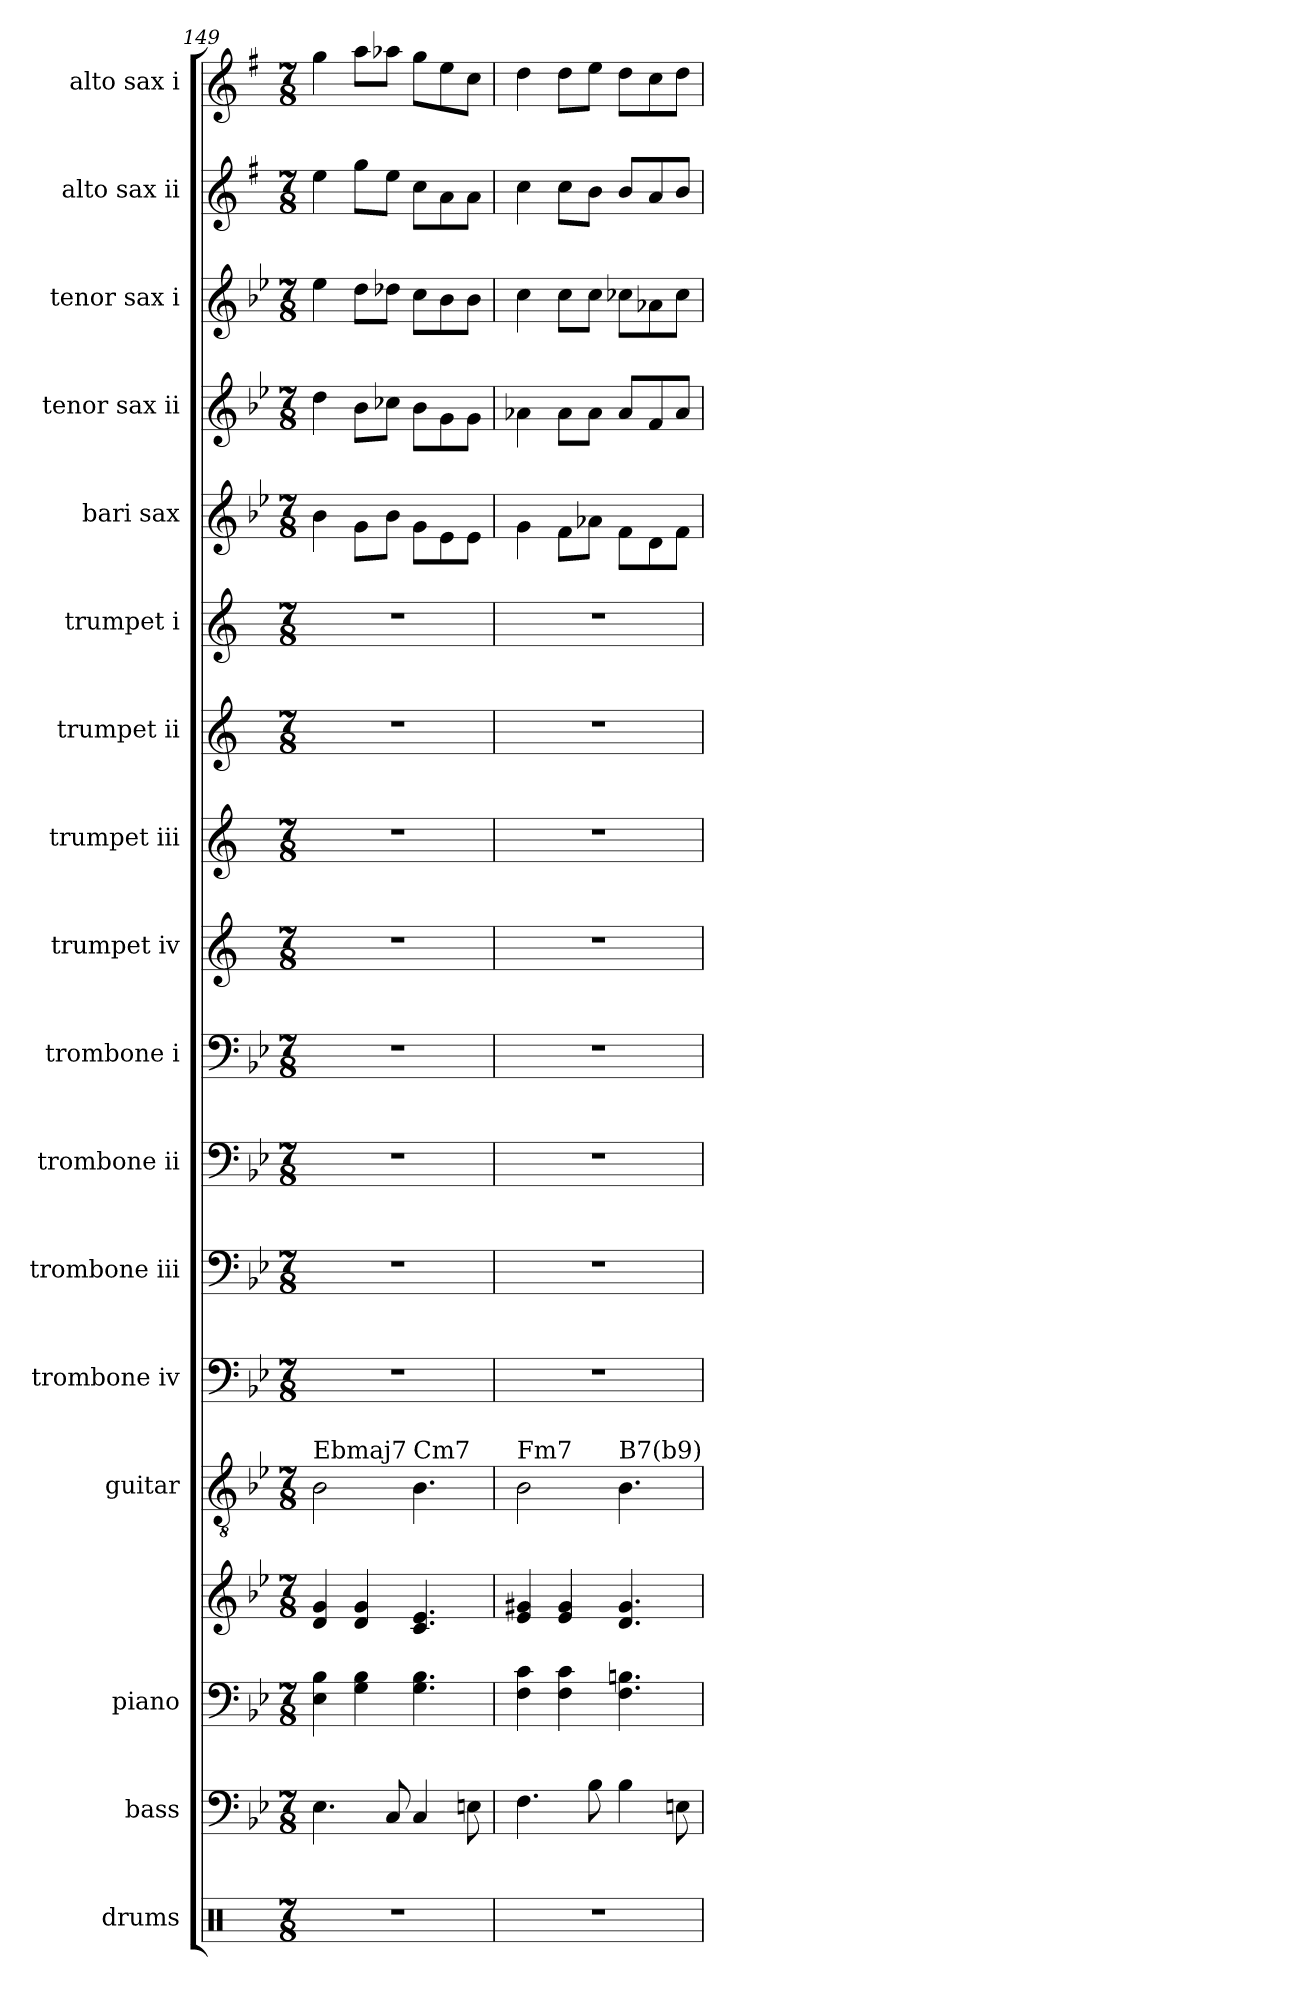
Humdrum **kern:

**kern	**kern	**kern	**kern	**kern	**kern	**kern	**kern	**kern	**kern	**kern	**kern	**kern	**kern	**kern	**kern	**kern	**kern
*part17	*part16	*part15	*part15	*part14	*part13	*part12	*part11	*part10	*part9	*part8	*part7	*part6	*part5	*part4	*part3	*part2	*part1
*staff18	*staff17	*staff16	*staff15	*staff14	*staff13	*staff12	*staff11	*staff10	*staff9	*staff8	*staff7	*staff6	*staff5	*staff4	*staff3	*staff2	*staff1
*I"drums	*I"bass	*I"piano	*	*I"guitar	*I"trombone iv	*I"trombone iii	*I"trombone ii	*I"trombone i	*I"trumpet iv	*I"trumpet iii	*I"trumpet ii	*I"trumpet i	*I"bari sax	*I"tenor sax ii	*I"tenor sax i	*I"alto sax ii	*I"alto sax i
*I'drs.	*I'bass	*I'pno.	*	*I'gtr.	*I'tbn. iv	*I'tbn. iii	*I'tbn. ii	*I'tbn. i	*I'tpt. iv	*I'tpt. iii	*I'tpt. ii	*I'tpt. i	*I'bari	*I'tenor ii	*I'tenor i	*I'alto ii	*I'alto i
*clefX	*clefF4	*clefF4	*clefG2	*clefGv2	*clefF4	*clefF4	*clefF4	*clefF4	*clefG2	*clefG2	*clefG2	*clefG2	*clefG2	*clefG2	*clefG2	*clefG2	*clefG2
*	*ITrd7c12	*	*	*	*	*	*	*	*ITrd1c2	*ITrd1c2	*ITrd1c2	*ITrd1c2	*ITrd12c21	*ITrd8c14	*ITrd8c14	*ITrd5c9	*ITrd5c9
*k[]	*k[b-e-]	*k[b-e-]	*k[b-e-]	*k[b-e-]	*k[b-e-]	*k[b-e-]	*k[b-e-]	*k[b-e-]	*k[b-e-]	*k[b-e-]	*k[b-e-]	*k[b-e-]	*k[b-e-]	*k[b-e-]	*k[b-e-]	*k[b-e-]	*k[b-e-]
*M7/8	*M7/8	*M7/8	*M7/8	*M7/8	*M7/8	*M7/8	*M7/8	*M7/8	*M7/8	*M7/8	*M7/8	*M7/8	*M7/8	*M7/8	*M7/8	*M7/8	*M7/8
=149	=149	=149	=149	=149	=149	=149	=149	=149	=149	=149	=149	=149	=149	=149	=149	=149	=149
!	!	!	!	!LO:TX:a:t=Ebmaj7	!	!	!	!	!	!	!	!	!	!	!	!	!
2..r	4.EE-\	4E-\ 4B-\	4d/ 4g/	2B-\	2..r	2..r	2..r	2..r	2..r	2..r	2..r	2..r	4B-\	4d\	4e-\	4g\	4b-\
.	.	4G\ 4B-\	4d/ 4g/	.	.	.	.	.	.	.	.	.	8G\L	8B-\L	8d\L	8b-\L	8cc\L
.	8CC/	.	.	.	.	.	.	.	.	.	.	.	8B-\J	8c-X\J	8d-X\J	8g\J	8cc-X\J
!	!	!	!	!LO:TX:a:t=Cm7	!	!	!	!	!	!	!	!	!	!	!	!	!
.	4CC/	4.G\ 4.B-\	4.c/ 4.e-/	4.B-\	.	.	.	.	.	.	.	.	8G\L	8B-\L	8c\L	8e-\L	8b-\L
.	.	.	.	.	.	.	.	.	.	.	.	.	8E-\	8G\	8B-\	8c\	8g\
.	8EEn\	.	.	.	.	.	.	.	.	.	.	.	8E-\J	8G\J	8B-\J	8c\J	8e-\J
=150	=150	=150	=150	=150	=150	=150	=150	=150	=150	=150	=150	=150	=150	=150	=150	=150	=150
!	!	!	!	!LO:TX:a:t=Fm7	!	!	!	!	!	!	!	!	!	!	!	!	!
2..r	4.FF\	4F\ 4c\	4e-/ 4g#X/	2B-\	2..r	2..r	2..r	2..r	2..r	2..r	2..r	2..r	4G\	4A-X\	4c\	4e-\	4f\
.	.	4F\ 4c\	4e-/ 4g#/	.	.	.	.	.	.	.	.	.	8F\L	8A-\L	8c\L	8e-\L	8f\L
.	8BB-\	.	.	.	.	.	.	.	.	.	.	.	8A-X\J	8A-\J	8c\J	8d\J	8g\J
!	!	!	!	!LO:TX:a:t=B7(b9)	!	!	!	!	!	!	!	!	!	!	!	!	!
.	4BB-\	4.F\ 4.Bn\	4.d/ 4.g#/	4.B-\	.	.	.	.	.	.	.	.	8F\L	8A-/L	8c-X\L	8d/L	8f\L
.	.	.	.	.	.	.	.	.	.	.	.	.	8D\	8F/	8A-X\	8c/	8e-\
.	8EEn\	.	.	.	.	.	.	.	.	.	.	.	8F\J	8A-/J	8c-\J	8d/J	8f\J
=	=	=	=	=	=	=	=	=	=	=	=	=	=	=	=	=	=
*-	*-	*-	*-	*-	*-	*-	*-	*-	*-	*-	*-	*-	*-	*-	*-	*-	*-
